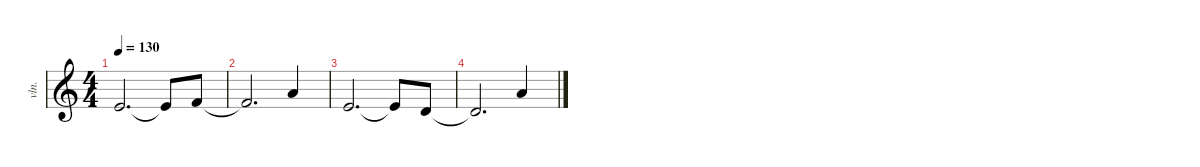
\defaultSystemsLayout 4
\hideDynamics
\bracketExtendMode nobrackets
\otherSystemsTrackNameOrientation horizontal
\track ("Strings 1" "vln.") {defaultSystemsLayout 8 instrument stringensemble1}
\staff {score}
\tuning (E4 B3 G3 D3 A2 E2)
\ts (4 4)
\tempo 130
\clef g2
\ks c
0.1.2{d dy f beam Up} 0.1{t}.8{beam Up} 1.1.8{beam Up} |
1.1{t}.2{d beam Up} 5.1.4{beam Up} |
0.1.2{d beam Up} 0.1{t}.8{beam Up} 3.2.8{beam Up} |
3.2{t}.2{d beam Up} 5.1.4{beam Up}
